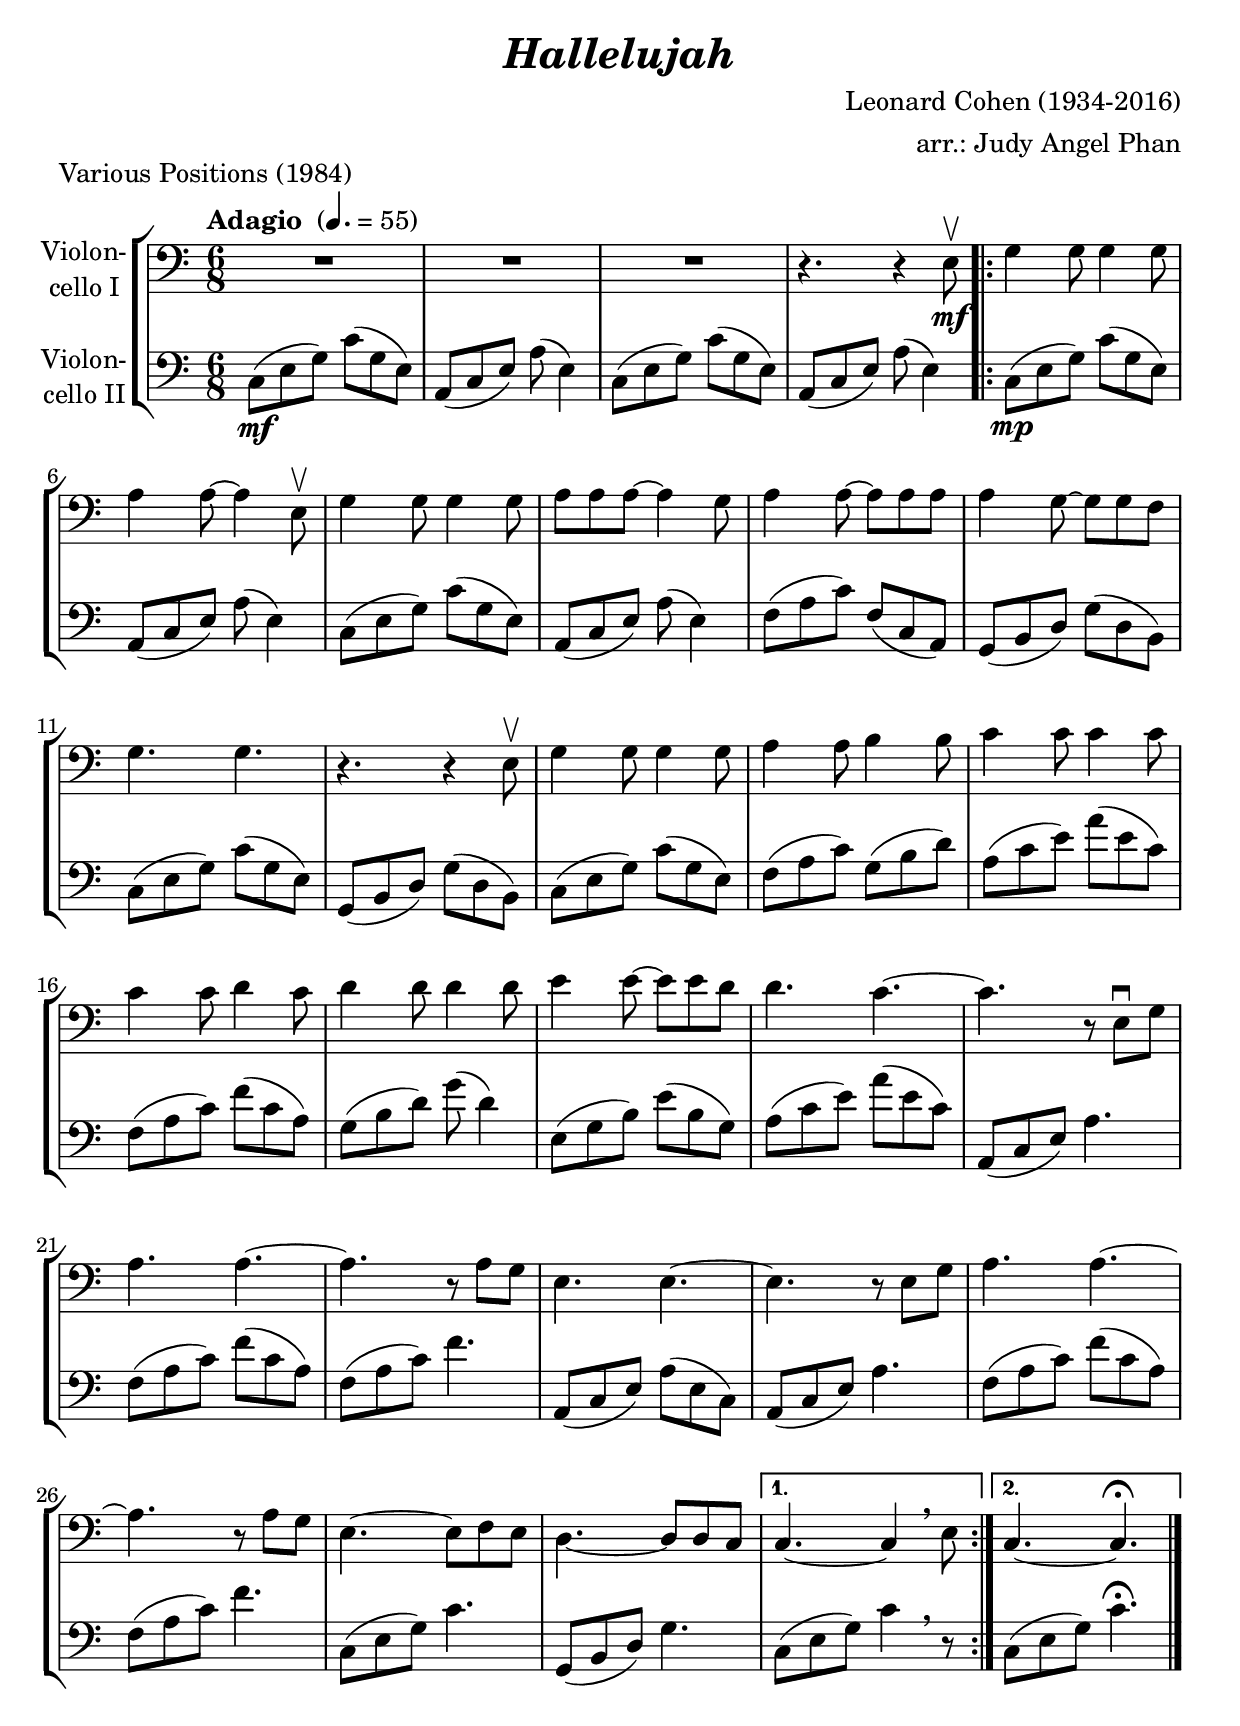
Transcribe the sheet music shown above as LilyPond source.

\version "2.18.2"
\include "deutsch.ly"

#(set-global-staff-size 23)

\header {
  title     = \markup \bold \italic "Hallelujah"
  composer  = "Leonard Cohen (1934-2016)"
  arranger  = "arr.: Judy Angel Phan"
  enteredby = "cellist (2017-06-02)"
  piece     = "Various Positions (1984)"
}

voiceconsts = {
  \key a \minor
  \time 6/8
  \clef "bass"
%  \numericTimeSignature
  \compressFullBarRests
  % Set default beaming for all staves
%  \set Timing.beamExceptions = #'()
%  \set Timing.baseMoment     = #(ly:make-moment 1 4)
%  \set Timing.beatStructure  = #'(1 1 1 1)
  \tempo "Adagio " 4.=55
}

mikl = "clarinet"
mist = "cello"
%mist = "string ensemble 1"
miba = "bassoon"
%miba = "harpsichord"
milo = "drawbar organ"

va = \relative c {
  \voiceconsts

  R2.*3
  r4. r4 e8\upbow\mf
  \repeat volta 2 {
    g4 g8 g4 g8
    a4 a8~ a4 e8\upbow
    g4 g8 g4 g8
    a a a~ a4 g8
    a4 a8~ a a a

    a4 g8~ g g f
    g4. g
    r4. r4 e8\upbow
    g4 g8 g4 g8
    a4 a8 h4 h8

    c4 c8 c4 c8
    c4 c8 d4 c8
    d4 d8 d4 d8
    e4 e8~ e e d
    d4. c~

    c r8 e,\downbow g
    a4. a~
    a r8 a g
    e4. e~
    e r8 e g

    a4. a~
    a r8 a g
    e4.~ e8 f e
    d4.~ d8 d c
  }
  \alternative {
    { c4.~ c4 \breathe e8 }
    { c4.~ c\fermata }
  } \bar "|."
}

vb = \relative c {
  \voiceconsts

  c8(\mf e g) c( g e)
  a,( c e) a( e4)
  c8( e g) c( g e)
  a,( c e) a( e4)
  \repeat volta 2 {
    c8(\mp e g) c( g e)
    a,( c e) a( e4)
    c8( e g) c( g e)
    a,( c e) a( e4)
    f8( a c) f,( c a)

    g( h d) g( d h)
    c( e g) c( g e)
    g,( h d) g( d h)
    c( e g) c( g e)
    f( a c) g( h d)

    a( c e) a( e c)
    f,( a c) f( c a)
    g( h d) g( d4)
    e,8( g h) e( h g)
    a( c e) a( e c)

    a,( c e) a4.
    f8( a c) f( c a)
    f( a c) f4.
    a,,8( c e) a( e c)
    a( c e) a4.

    f8( a c) f( c a)
    f( a c) f4.
    c,8( e g) c4.
    g,8( h d) g4.
  }
  \alternative {
    { c,8( e g) c4 \breathe r8 }
    { c,8( e g) c4.\fermata }
  } \bar "|."
}


music = \new StaffGroup <<
      \new Staff {
	\set Staff.midiInstrument = \mist
	\set Staff.instrumentName = \markup \center-column { "Violon-" "cello I" }
	\transpose a a { \va }
      }

      \new Staff {
	\set Staff.midiInstrument = \miba
	\set Staff.instrumentName = \markup \center-column { "Violon-" "cello II" }
	\transpose a a { \vb }
      }
>>

\book {
  \score {
    \music
    \layout {}
  }

  \score {
    \unfoldRepeats \music

    \midi {
      \context {
        \Score
      }
    }
  }
}
